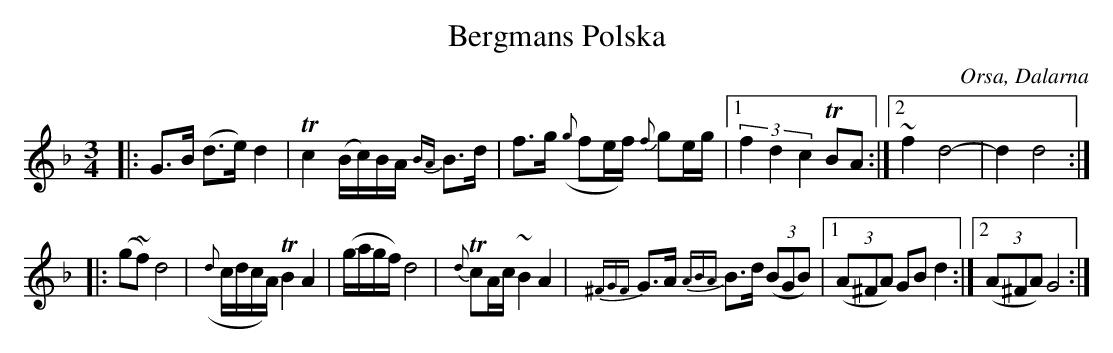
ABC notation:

X:1
T:Bergmans Polska
O:Orsa, Dalarna
M:3/4
L: 1/8
K: GDor
|: G>B (d>e) d2 | Tc2 (B/c/)B/A/ {BA}B>d | f>g ({g}fe/f/) {f}ge/g/ |1 (3f2d2c2 TBA :|2 ~f2 d4- | d2 d4 :|
|: (g~f) d4 | ({d}c/d/c/A/) TB2 A2 | (g/a/g/f/) d4 | {d}TcA/c/ ~B2 A2 | {^FGF}G>A {ABA}B>d ((3BGB) |1 ((3A^FA) GB d2 :|2 ((3A^FA) G4 :|
